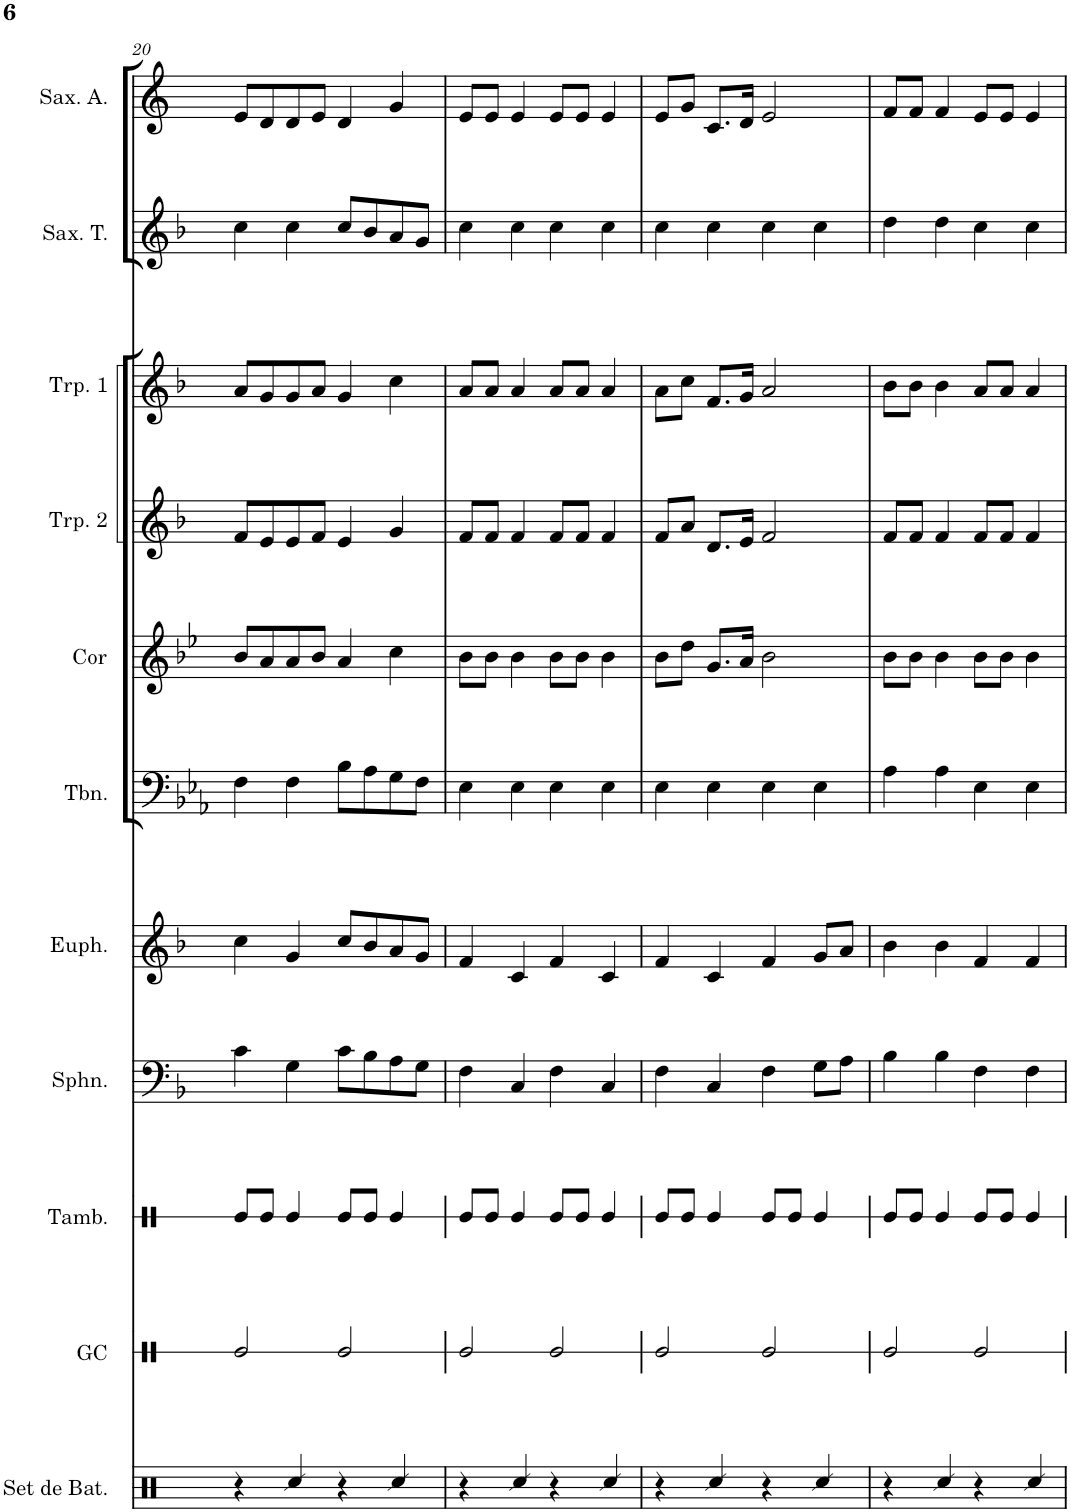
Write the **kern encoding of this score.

**kern	**kern	**kern	**kern	**kern	**kern	**kern	**kern	**kern	**kern	**kern
*part11	*part10	*part9	*part8	*part7	*part6	*part5	*part4	*part3	*part2	*part1
*staff11	*staff10	*staff9	*staff8	*staff7	*staff6	*staff5	*staff4	*staff3	*staff2	*staff1
*I"Set de batterie	*I"Grosse caisse	*I"Tambourin	*I"Sousaphone	*I"Euphonium	*I"Trombone	*I"Cor	*I"Trompette 2	*I"Trompette 1	*I"Saxophone Ténor	*I"Saxophone Alto
*I'Set de Bat.	*I'GC	*I'Tamb.	*I'Sphn.	*I'Euph.	*I'Tbn.	*I'Cor	*I'Trp. 2	*I'Trp. 1	*I'Sax. T.	*I'Sax. A.
!!LO:PB:g=z
*clefX	*clefX	*clefX	*clefF4	*clefG2	*clefF4	*clefG2	*clefG2	*clefG2	*clefG2	*clefG2
*	*	*	*Trd8c14	*Trd8c14	*	*Trd4c7	*Trd1c2	*Trd1c2	*Trd8c14	*Trd5c9
*k[]	*k[]	*k[]	*k[b-]	*k[b-]	*k[b-e-a-]	*k[b-e-]	*k[b-]	*k[b-]	*k[b-]	*k[]
*M4/4	*M4/4	*M4/4	*M4/4	*M4/4	*M4/4	*M4/4	*M4/4	*M4/4	*M4/4	*M4/4
=20	=20	=20	=20	=20	=20	=20	=20	=20	=20	=20
4r	2Re/	8Re/L	4c\	4cc\	4F\	8b-/L	8f/L	8a/L	4cc\	8e/L
.	.	8Re/J	.	.	.	8a/	8e/	8g/	.	8d/
4Rcc/	.	4Re/	4G\	4g/	4F\	8a/	8e/	8g/	4cc\	8d/
.	.	.	.	.	.	8b-/J	8f/J	8a/J	.	8e/J
4r	2Re/	8Re/L	8c\L	8cc/L	8B-\L	4a/	4e/	4g/	8cc/L	4d/
.	.	8Re/J	8B-\	8b-/	8A-\	.	.	.	8b-/	.
4Rcc/	.	4Re/	8A\	8a/	8G\	4cc\	4g/	4cc\	8a/	4g/
.	.	.	8G\J	8g/J	8F\J	.	.	.	8g/J	.
=21	=21	=21	=21	=21	=21	=21	=21	=21	=21	=21
4r	2Re/	8Re/L	4F\	4f/	4E-\	8b-\L	8f/L	8a/L	4cc\	8e/L
.	.	8Re/J	.	.	.	8b-\J	8f/J	8a/J	.	8e/J
4Rcc/	.	4Re/	4C/	4c/	4E-\	4b-\	4f/	4a/	4cc\	4e/
4r	2Re/	8Re/L	4F\	4f/	4E-\	8b-\L	8f/L	8a/L	4cc\	8e/L
.	.	8Re/J	.	.	.	8b-\J	8f/J	8a/J	.	8e/J
4Rcc/	.	4Re/	4C/	4c/	4E-\	4b-\	4f/	4a/	4cc\	4e/
=22	=22	=22	=22	=22	=22	=22	=22	=22	=22	=22
4r	2Re/	8Re/L	4F\	4f/	4E-\	8b-\L	8f/L	8a\L	4cc\	8e/L
.	.	8Re/J	.	.	.	8dd\J	8a/J	8cc\J	.	8g/J
4Rcc/	.	4Re/	4C/	4c/	4E-\	8.g/L	8.d/L	8.f/L	4cc\	8.c/L
.	.	.	.	.	.	16a/Jk	16e/Jk	16g/Jk	.	16d/Jk
4r	2Re/	8Re/L	4F\	4f/	4E-\	2b-\	2f/	2a/	4cc\	2e/
.	.	8Re/J	.	.	.	.	.	.	.	.
4Rcc/	.	4Re/	8G\L	8g/L	4E-\	.	.	.	4cc\	.
.	.	.	8A\J	8a/J	.	.	.	.	.	.
=23	=23	=23	=23	=23	=23	=23	=23	=23	=23	=23
4r	2Re/	8Re/L	4B-\	4b-\	4A-\	8b-\L	8f/L	8b-\L	4dd\	8f/L
.	.	8Re/J	.	.	.	8b-\J	8f/J	8b-\J	.	8f/J
4Rcc/	.	4Re/	4B-\	4b-\	4A-\	4b-\	4f/	4b-\	4dd\	4f/
4r	2Re/	8Re/L	4F\	4f/	4E-\	8b-\L	8f/L	8a/L	4cc\	8e/L
.	.	8Re/J	.	.	.	8b-\J	8f/J	8a/J	.	8e/J
4Rcc/	.	4Re/	4F\	4f/	4E-\	4b-\	4f/	4a/	4cc\	4e/
=	=	=	=	=	=	=	=	=	=	=
*-	*-	*-	*-	*-	*-	*-	*-	*-	*-	*-
